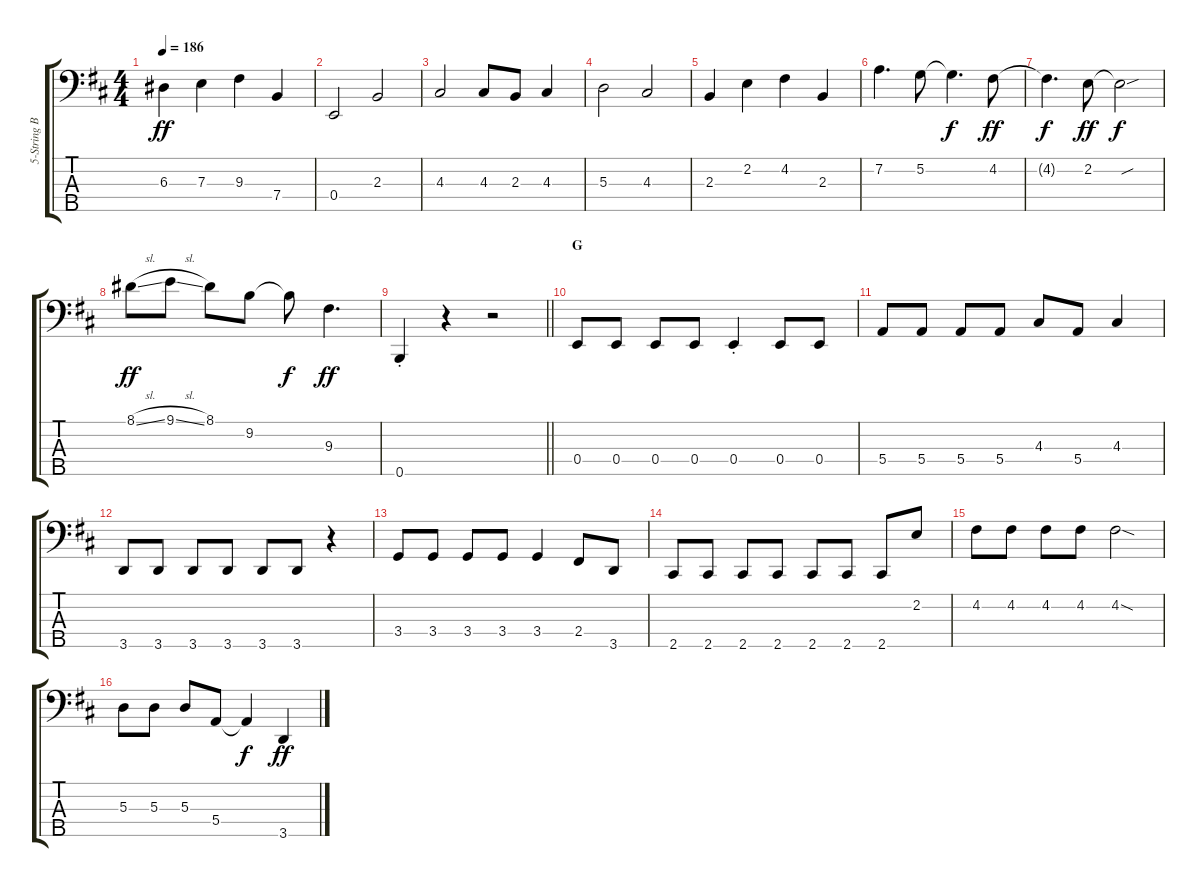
\track ("5-String Bass" "5-String B") {instrument electricbasspick}
\staff {score tabs}
\tuning (G2 D2 A1 E1 B0) {hide}
\ts (4 4)
\tempo 186
\clef f4
\ks d
6.3.4{dy ff} 7.3.4 9.3.4 7.4.4 |
0.4.2 2.3.2 |
4.3.2 4.3.8 2.3.8 4.3.4 |
5.3.2 4.3.2 |
2.3.4 2.2.4 4.2.4 2.3.4 |
7.2.4{d} 5.2.8 5.2{t}.4{d dy f} 4.2.8{dy ff} |
4.2{t}.4{d dy f} 2.2.8{dy ff} 2.2{sou t}.2{dy f} |
8.1{sl}.8{dy ff} 9.1{sl}.8 8.1.8 9.2.8 9.2{t}.8{dy f} 9.3.4{d dy ff} |
\barLineRight lightlight
0.5{st}.4 r.4 r.2 |
\section ("" "G")
0.4.8 0.4.8 0.4.8 0.4.8 0.4{st}.4 0.4.8 0.4.8 |
5.4.8 5.4.8 5.4.8 5.4.8 4.3.8 5.4.8 4.3.4 |
3.5.8 3.5.8 3.5.8 3.5.8 3.5.8 3.5.8 r.4 |
3.4.8 3.4.8 3.4.8 3.4.8 3.4.4 2.4.8 3.5.8 |
2.5.8 2.5.8 2.5.8 2.5.8 2.5.8 2.5.8 2.5.8 2.2.8 |
4.2.8 4.2.8 4.2.8 4.2.8 4.2{sod}.2 |
5.3.8 5.3.8 5.3.8 5.4.8 5.4{t}.4{dy f} 3.5.4{dy ff}
